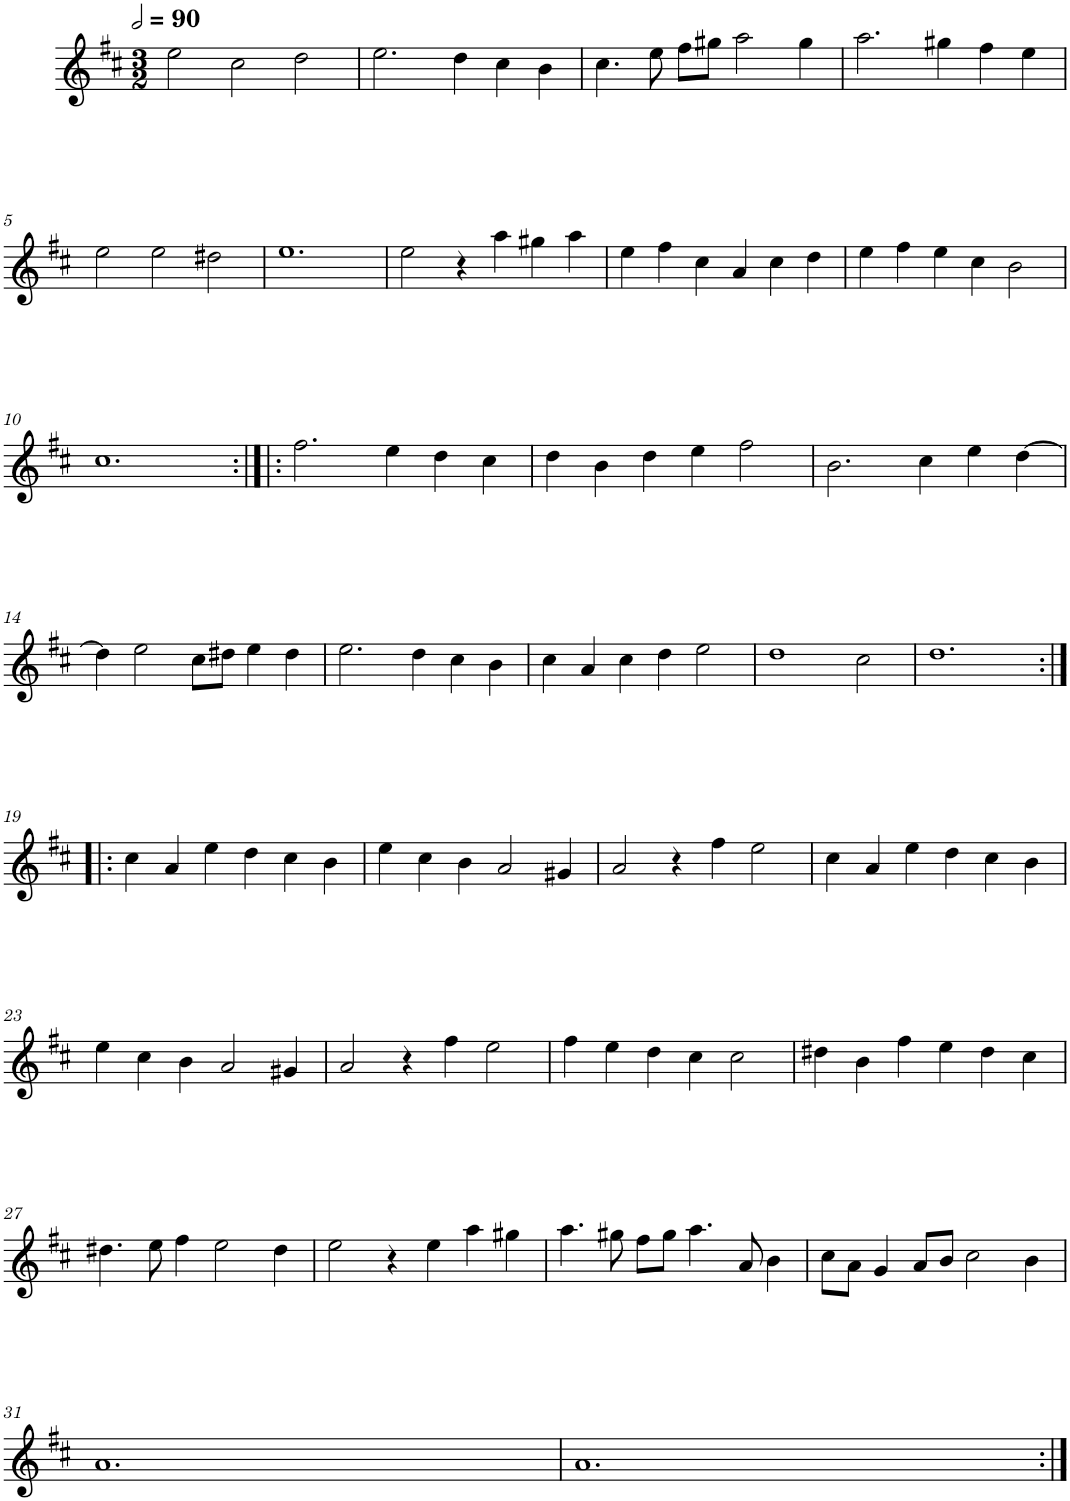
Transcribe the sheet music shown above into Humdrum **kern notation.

**kern
*part1
*staff1
*I"Six parties
*clefG2
*k[f#c#]
*M3/2
*MM180
=1
2ee\
2cc#\
2dd\
=2
2.ee\
4dd\
4cc#\
4b\
=3
4.cc#\
8ee\
8ff#\L
8gg#X\J
2aa\
4gg#\
=4
2.aa\
4gg#X\
4ff#\
4ee\
!!LO:LB:g=z
=5
2ee\
2ee\
2dd#X\
=6
1.ee
=7
2ee\
4r
4aa\
4gg#X\
4aa\
=8
4ee\
4ff#\
4cc#\
4a/
4cc#\
4dd\
=9
4ee\
4ff#\
4ee\
4cc#\
2b\
!!LO:LB:g=z
=10
1.cc#
=11:|!|:
2.ff#\
4ee\
4dd\
4cc#\
=12
4dd\
4b\
4dd\
4ee\
2ff#\
=13
2.b\
4cc#\
4ee\
[4dd\
!!LO:LB:g=z
=14
4dd\]
2ee\
8cc#\L
8dd#X\J
4ee\
4dd#\
=15
2.ee\
4dd\
4cc#\
4b\
=16
4cc#\
4a/
4cc#\
4dd\
2ee\
=17
1dd
2cc#\
=18
1.dd
!!LO:LB:g=z
=19:|!|:
4cc#\
4a/
4ee\
4dd\
4cc#\
4b\
=20
4ee\
4cc#\
4b\
2a/
4g#X/
=21
2a/
4r
4ff#\
2ee\
=22
4cc#\
4a/
4ee\
4dd\
4cc#\
4b\
!!LO:LB:g=z
=23
4ee\
4cc#\
4b\
2a/
4g#X/
=24
2a/
4r
4ff#\
2ee\
=25
4ff#\
4ee\
4dd\
4cc#\
2cc#\
=26
4dd#X\
4b\
4ff#\
4ee\
4dd#\
4cc#\
!!LO:LB:g=z
=27
4.dd#X\
8ee\
4ff#\
2ee\
4dd#\
=28
2ee\
4r
4ee\
4aa\
4gg#X\
=29
4.aa\
8gg#X\
8ff#\L
8gg#\J
4.aa\
8a/
4b\
=30
8cc#\L
8a\J
4g/
8a/L
8b/J
2cc#\
4b\
!!LO:LB:g=z
=31
1.a
=32
1.a
=:|!
*-
